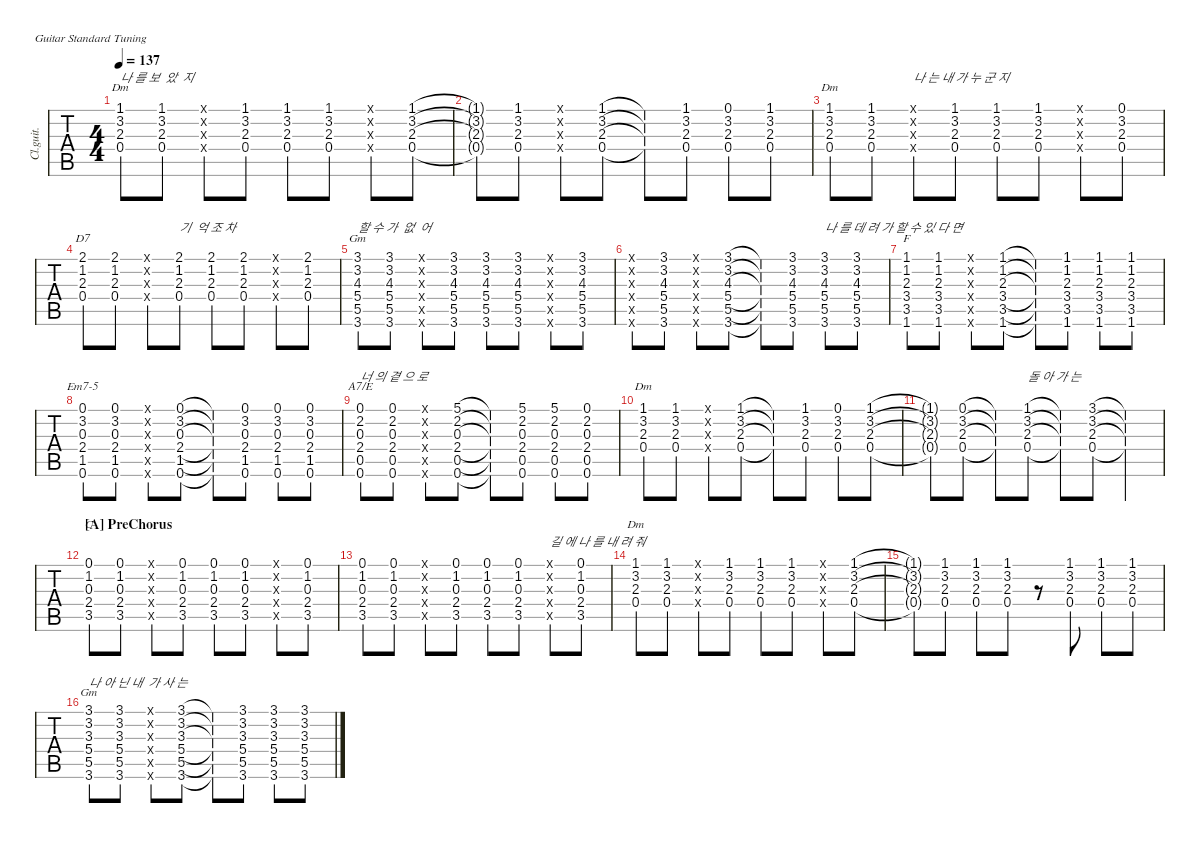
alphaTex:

\defaultSystemsLayout 4
\hideDynamics
\bracketExtendMode nobrackets
\track ("Guitar2" "Cl.guit.") {defaultSystemsLayout 4 instrument electricguitarclean}
\staff {tabs}
\tuning (E4 B3 G3 D3 A2 E2)
\chord ("Dm" 1 3 2 0 x x) {showdiagram false showfingering false}
\chord ("F" 1 1 2 3 3 1) {showdiagram false showfingering false barre (1 1)}
\chord ("A7/E" 0 2 0 2 0 0) {showdiagram false showfingering false}
\chord ("Gm" 3 3 4 5 5 3) {showdiagram false showfingering false barre (3 3)}
\chord ("D7" 2 1 2 0 x x) {showdiagram false showfingering false}
\chord ("Em7-5" 0 3 0 2 1 0) {showdiagram false showfingering false}
\chord ("C" 0 1 0 2 3 x) {showdiagram false showfingering false}
\chord ("Gm" 3 3 3 5 5 3) {showdiagram false showfingering false barre (3 3 3)}
\ts (4 4)
\tempo 137
\clef g2
\ks f
(0.4{acc forcenatural} 2.3{acc forcenatural} 3.2{acc forcenatural} 1.1{acc forcenatural}).8{ch "Dm" txt "나 를 보  았  지" dy mf} (0.4{acc forcenatural} 2.3{acc forcenatural} 3.2{acc forcenatural} 1.1{acc forcenatural}).8 (0.4{x acc forcenatural} 2.3{x acc forcenatural} 3.2{x acc forcenatural} 1.1{x acc forcenatural}).8 (0.4{acc forcenatural} 2.3{acc forcenatural} 3.2{acc forcenatural} 1.1{acc forcenatural}).8 (0.4{acc forcenatural} 2.3{acc forcenatural} 3.2{acc forcenatural} 1.1{acc forcenatural}).8 (0.4{acc forcenatural} 2.3{acc forcenatural} 3.2{acc forcenatural} 1.1{acc forcenatural}).8 (0.4{x acc forcenatural} 2.3{x acc forcenatural} 3.2{x acc forcenatural} 1.1{x acc forcenatural}).8 (0.4{acc forcenatural} 2.3{acc forcenatural} 3.2{acc forcenatural} 1.1{acc forcenatural}).8 |
(0.4{t acc forcenatural} 2.3{t acc forcenatural} 3.2{t acc forcenatural} 1.1{t acc forcenatural}).8 (0.4{acc forcenatural} 2.3{acc forcenatural} 3.2{acc forcenatural} 1.1{acc forcenatural}).8 (0.4{x acc forcenatural} 2.3{x acc forcenatural} 3.2{x acc forcenatural} 1.1{x acc forcenatural}).8 (0.4{acc forcenatural} 2.3{acc forcenatural} 3.2{acc forcenatural} 1.1{acc forcenatural}).8 (0.4{t acc forcenatural} 2.3{t acc forcenatural} 3.2{t acc forcenatural} 1.1{t acc forcenatural}).8 (0.4{acc forcenatural} 2.3{acc forcenatural} 3.2{acc forcenatural} 1.1{acc forcenatural}).8 (0.4{acc forcenatural} 2.3{acc forcenatural} 3.2{acc forcenatural} 0.1{acc forcenatural}).8 (0.4{acc forcenatural} 2.3{acc forcenatural} 3.2{acc forcenatural} 1.1{acc forcenatural}).8 |
(0.4{acc forcenatural} 2.3{acc forcenatural} 3.2{acc forcenatural} 1.1{acc forcenatural}).8{ch "Dm"} (0.4{acc forcenatural} 2.3{acc forcenatural} 3.2{acc forcenatural} 1.1{acc forcenatural}).8 (0.4{x acc forcenatural} 2.3{x acc forcenatural} 3.2{x acc forcenatural} 1.1{x acc forcenatural}).8{txt "나 는 내 가 누 군 지"} (0.4{acc forcenatural} 2.3{acc forcenatural} 3.2{acc forcenatural} 1.1{acc forcenatural}).8 (0.4{acc forcenatural} 2.3{acc forcenatural} 3.2{acc forcenatural} 1.1{acc forcenatural}).8 (0.4{acc forcenatural} 2.3{acc forcenatural} 3.2{acc forcenatural} 1.1{acc forcenatural}).8 (0.4{x acc forcenatural} 2.3{x acc forcenatural} 3.2{x acc forcenatural} 1.1{x acc forcenatural}).8 (0.4{acc forcenatural} 2.3{acc forcenatural} 3.2{acc forcenatural} 0.1{acc forcenatural}).8 |
(2.3{acc forcenatural} 1.2{acc forcenatural} 2.1{acc b} 0.4{acc forcenatural}).8{ch "D7"} (2.3{acc forcenatural} 1.2{acc forcenatural} 2.1{acc b} 0.4{acc forcenatural}).8 (2.3{x acc forcenatural} 1.2{x acc forcenatural} 2.1{x acc b} 0.4{x acc forcenatural}).8 (2.3{acc forcenatural} 1.2{acc forcenatural} 2.1{acc b} 0.4{acc forcenatural}).8{txt "기  억 조 차"} (2.3{acc forcenatural} 1.2{acc forcenatural} 2.1{acc b} 0.4{acc forcenatural}).8 (2.3{acc forcenatural} 1.2{acc forcenatural} 2.1{acc b} 0.4{acc forcenatural}).8 (2.3{x acc forcenatural} 1.2{x acc forcenatural} 2.1{x acc b} 0.4{x acc forcenatural}).8 (2.3{acc forcenatural} 1.2{acc forcenatural} 2.1{acc b} 0.4{acc forcenatural}).8 |
(5.5{acc forcenatural} 5.4{acc forcenatural} 4.3{acc forcenatural} 3.2{acc forcenatural} 3.1{acc forcenatural} 3.6{acc forcenatural}).8{ch "Gm" txt "할 수 가  없  어"} (5.5{acc forcenatural} 5.4{acc forcenatural} 4.3{acc forcenatural} 3.2{acc forcenatural} 3.1{acc forcenatural} 3.6{acc forcenatural}).8 (5.5{x acc forcenatural} 5.4{x acc forcenatural} 4.3{x acc forcenatural} 3.2{x acc forcenatural} 3.1{x acc forcenatural} 3.6{x acc forcenatural}).8 (5.5{acc forcenatural} 5.4{acc forcenatural} 4.3{acc forcenatural} 3.2{acc forcenatural} 3.1{acc forcenatural} 3.6{acc forcenatural}).8 (5.5{acc forcenatural} 5.4{acc forcenatural} 4.3{acc forcenatural} 3.2{acc forcenatural} 3.1{acc forcenatural} 3.6{acc forcenatural}).8 (5.5{acc forcenatural} 5.4{acc forcenatural} 4.3{acc forcenatural} 3.2{acc forcenatural} 3.1{acc forcenatural} 3.6{acc forcenatural}).8 (5.5{x acc forcenatural} 5.4{x acc forcenatural} 4.3{x acc forcenatural} 3.2{x acc forcenatural} 3.1{x acc forcenatural} 3.6{x acc forcenatural}).8 (5.5{acc forcenatural} 5.4{acc forcenatural} 4.3{acc forcenatural} 3.2{acc forcenatural} 3.1{acc forcenatural} 3.6{acc forcenatural}).8 |
(5.5{x acc forcenatural} 5.4{x acc forcenatural} 4.3{x acc forcenatural} 3.2{x acc forcenatural} 3.1{x acc forcenatural} 3.6{x acc forcenatural}).8 (5.5{acc forcenatural} 5.4{acc forcenatural} 4.3{acc forcenatural} 3.2{acc forcenatural} 3.1{acc forcenatural} 3.6{acc forcenatural}).8 (5.5{x acc forcenatural} 5.4{x acc forcenatural} 4.3{x acc forcenatural} 3.2{x acc forcenatural} 3.1{x acc forcenatural} 3.6{x acc forcenatural}).8 (5.5{acc forcenatural} 5.4{acc forcenatural} 4.3{acc forcenatural} 3.2{acc forcenatural} 3.1{acc forcenatural} 3.6{acc forcenatural}).8 (5.5{t acc forcenatural} 5.4{t acc forcenatural} 4.3{t acc forcenatural} 3.2{t acc forcenatural} 3.1{t acc forcenatural} 3.6{t acc forcenatural}).8 (5.5{acc forcenatural} 5.4{acc forcenatural} 4.3{acc forcenatural} 3.2{acc forcenatural} 3.1{acc forcenatural} 3.6{acc forcenatural}).8 (5.5{acc forcenatural} 5.4{acc forcenatural} 4.3{acc forcenatural} 3.2{acc forcenatural} 3.1{acc forcenatural} 3.6{acc forcenatural}).8{txt "나 를 데 려 가 할 수 있 다 면 "} (5.5{acc forcenatural} 5.4{acc forcenatural} 4.3{acc forcenatural} 3.2{acc forcenatural} 3.1{acc forcenatural} 3.6{acc forcenatural}).8 |
(3.5{acc forcenatural} 3.4{acc forcenatural} 2.3{acc forcenatural} 1.2{acc forcenatural} 1.1{acc forcenatural} 1.6{acc forcenatural}).8{ch "F"} (3.5{acc forcenatural} 3.4{acc forcenatural} 2.3{acc forcenatural} 1.2{acc forcenatural} 1.1{acc forcenatural} 1.6{acc forcenatural}).8 (3.5{x acc forcenatural} 3.4{x acc forcenatural} 2.3{x acc forcenatural} 1.2{x acc forcenatural} 1.1{x acc forcenatural} 1.6{x acc forcenatural}).8 (3.5{acc forcenatural} 3.4{acc forcenatural} 2.3{acc forcenatural} 1.2{acc forcenatural} 1.1{acc forcenatural} 1.6{acc forcenatural}).8 (3.5{t acc forcenatural} 3.4{t acc forcenatural} 2.3{t acc forcenatural} 1.2{t acc forcenatural} 1.1{t acc forcenatural} 1.6{t acc forcenatural}).8 (3.5{acc forcenatural} 3.4{acc forcenatural} 2.3{acc forcenatural} 1.2{acc forcenatural} 1.1{acc forcenatural} 1.6{acc forcenatural}).8 (3.5{acc forcenatural} 3.4{acc forcenatural} 2.3{acc forcenatural} 1.2{acc forcenatural} 1.1{acc forcenatural} 1.6{acc forcenatural}).8 (3.5{acc forcenatural} 3.4{acc forcenatural} 2.3{acc forcenatural} 1.2{acc forcenatural} 1.1{acc forcenatural} 1.6{acc forcenatural}).8 |
(1.5{acc b} 3.2{acc forcenatural} 0.1{acc forcenatural} 2.4{acc forcenatural} 0.3{acc forcenatural} 0.6{acc forcenatural}).8{ch "Em7-5"} (1.5{acc b} 3.2{acc forcenatural} 0.1{acc forcenatural} 2.4{acc forcenatural} 0.3{acc forcenatural} 0.6{acc forcenatural}).8 (1.5{x acc b} 3.2{x acc forcenatural} 0.1{x acc forcenatural} 2.4{x acc forcenatural} 0.3{x acc forcenatural} 0.6{x acc forcenatural}).8 (1.5{acc b} 3.2{acc forcenatural} 0.1{acc forcenatural} 2.4{acc forcenatural} 0.3{acc forcenatural} 0.6{acc forcenatural}).8 (1.5{t acc b} 3.2{t acc forcenatural} 0.1{t acc forcenatural} 2.4{t acc forcenatural} 0.3{t acc forcenatural} 0.6{t acc forcenatural}).8 (1.5{acc b} 3.2{acc forcenatural} 0.1{acc forcenatural} 2.4{acc forcenatural} 0.3{acc forcenatural} 0.6{acc forcenatural}).8 (1.5{acc b} 3.2{acc forcenatural} 0.1{acc forcenatural} 2.4{acc forcenatural} 0.3{acc forcenatural} 0.6{acc forcenatural}).8 (1.5{acc b} 3.2{acc forcenatural} 0.1{acc forcenatural} 2.4{acc forcenatural} 0.3{acc forcenatural} 0.6{acc forcenatural}).8 |
(0.5{acc forcenatural} 2.2{acc b} 2.4{acc forcenatural} 0.3{acc forcenatural} 0.6{acc forcenatural} 0.1{acc forcenatural}).8{ch "A7/E" txt "너 의 곁 으 로"} (0.5{acc forcenatural} 2.2{acc b} 2.4{acc forcenatural} 0.3{acc forcenatural} 0.6{acc forcenatural} 0.1{acc forcenatural}).8 (0.5{x acc forcenatural} 2.2{x acc b} 2.4{x acc forcenatural} 0.3{x acc forcenatural} 0.6{x acc forcenatural} 0.1{x acc forcenatural}).8 (0.5{acc forcenatural} 2.2{acc b} 2.4{acc forcenatural} 0.3{acc forcenatural} 0.6{acc forcenatural} 5.1{acc forcenatural}).8 (0.5{t acc forcenatural} 2.2{t acc b} 2.4{t acc forcenatural} 0.3{t acc forcenatural} 0.6{t acc forcenatural} 5.1{t acc forcenatural}).8 (0.5{acc forcenatural} 2.2{acc b} 2.4{acc forcenatural} 0.3{acc forcenatural} 0.6{acc forcenatural} 5.1{acc forcenatural}).8 (0.5{acc forcenatural} 2.2{acc b} 2.4{acc forcenatural} 0.3{acc forcenatural} 0.6{acc forcenatural} 5.1{acc forcenatural}).8 (0.5{acc forcenatural} 2.2{acc b} 2.4{acc forcenatural} 0.3{acc forcenatural} 0.6{acc forcenatural} 0.1{acc forcenatural}).8 |
(0.4{acc forcenatural} 2.3{acc forcenatural} 3.2{acc forcenatural} 1.1{acc forcenatural}).8{ch "Dm"} (0.4{acc forcenatural} 2.3{acc forcenatural} 3.2{acc forcenatural} 1.1{acc forcenatural}).8 (0.4{x acc forcenatural} 2.3{x acc forcenatural} 3.2{x acc forcenatural} 1.1{x acc forcenatural}).8 (0.4{acc forcenatural} 2.3{acc forcenatural} 3.2{acc forcenatural} 1.1{acc forcenatural}).8 (0.4{t acc forcenatural} 2.3{t acc forcenatural} 3.2{t acc forcenatural} 1.1{t acc forcenatural}).8 (0.4{acc forcenatural} 2.3{acc forcenatural} 3.2{acc forcenatural} 1.1{acc forcenatural}).8 (0.4{acc forcenatural} 2.3{acc forcenatural} 3.2{acc forcenatural} 0.1{acc forcenatural}).8 (0.4{acc forcenatural} 2.3{acc forcenatural} 3.2{acc forcenatural} 1.1{acc forcenatural}).8 |
(0.4{t acc forcenatural} 2.3{t acc forcenatural} 3.2{t acc forcenatural} 1.1{t acc forcenatural}).8 (0.4{acc forcenatural} 2.3{acc forcenatural} 3.2{acc forcenatural} 0.1{acc forcenatural}).8 (0.4{t acc forcenatural} 2.3{t acc forcenatural} 3.2{t acc forcenatural} 0.1{t acc forcenatural}).8 (0.4{acc forcenatural} 2.3{acc forcenatural} 3.2{acc forcenatural} 1.1{acc forcenatural}).8{txt "돌 아 가 는"} (0.4{t acc forcenatural} 2.3{t acc forcenatural} 3.2{t acc forcenatural} 1.1{t acc forcenatural}).8 (0.4{acc forcenatural} 2.3{acc forcenatural} 3.2{acc forcenatural} 3.1{acc forcenatural}).8 (0.4{t acc forcenatural} 2.3{t acc forcenatural} 3.2{t acc forcenatural} 3.1{t acc forcenatural}).4 |
\section ("A" "PreChorus")
(2.4{acc forcenatural} 0.3{acc forcenatural} 1.2{acc forcenatural} 0.1{acc forcenatural} 3.5{acc forcenatural}).8{ch "C"} (2.4{acc forcenatural} 0.3{acc forcenatural} 1.2{acc forcenatural} 0.1{acc forcenatural} 3.5{acc forcenatural}).8 (2.4{x acc forcenatural} 0.3{x acc forcenatural} 1.2{x acc forcenatural} 0.1{x acc forcenatural} 3.5{x acc forcenatural}).8 (2.4{acc forcenatural} 0.3{acc forcenatural} 1.2{acc forcenatural} 0.1{acc forcenatural} 3.5{acc forcenatural}).8 (2.4{acc forcenatural} 0.3{acc forcenatural} 1.2{acc forcenatural} 0.1{acc forcenatural} 3.5{acc forcenatural}).8 (2.4{acc forcenatural} 0.3{acc forcenatural} 1.2{acc forcenatural} 0.1{acc forcenatural} 3.5{acc forcenatural}).8 (2.4{x acc forcenatural} 0.3{x acc forcenatural} 1.2{x acc forcenatural} 0.1{x acc forcenatural} 3.5{x acc forcenatural}).8 (2.4{acc forcenatural} 0.3{acc forcenatural} 1.2{acc forcenatural} 0.1{acc forcenatural} 3.5{acc forcenatural}).8 |
(2.4{acc forcenatural} 0.3{acc forcenatural} 1.2{acc forcenatural} 0.1{acc forcenatural} 3.5{acc forcenatural}).8 (2.4{acc forcenatural} 0.3{acc forcenatural} 1.2{acc forcenatural} 0.1{acc forcenatural} 3.5{acc forcenatural}).8 (2.4{x acc forcenatural} 0.3{x acc forcenatural} 1.2{x acc forcenatural} 0.1{x acc forcenatural} 3.5{x acc forcenatural}).8 (2.4{acc forcenatural} 0.3{acc forcenatural} 1.2{acc forcenatural} 0.1{acc forcenatural} 3.5{acc forcenatural}).8 (2.4{acc forcenatural} 0.3{acc forcenatural} 1.2{acc forcenatural} 0.1{acc forcenatural} 3.5{acc forcenatural}).8 (2.4{acc forcenatural} 0.3{acc forcenatural} 1.2{acc forcenatural} 0.1{acc forcenatural} 3.5{acc forcenatural}).8 (2.4{x acc forcenatural} 0.3{x acc forcenatural} 1.2{x acc forcenatural} 0.1{x acc forcenatural} 3.5{x acc forcenatural}).8{txt "길 에 나 를 내 려 줘"} (2.4{acc forcenatural} 0.3{acc forcenatural} 1.2{acc forcenatural} 0.1{acc forcenatural} 3.5{acc forcenatural}).8 |
(0.4{acc forcenatural} 2.3{acc forcenatural} 3.2{acc forcenatural} 1.1{acc forcenatural}).8{ch "Dm"} (0.4{acc forcenatural} 2.3{acc forcenatural} 3.2{acc forcenatural} 1.1{acc forcenatural}).8 (0.4{x acc forcenatural} 2.3{x acc forcenatural} 3.2{x acc forcenatural} 1.1{x acc forcenatural}).8 (0.4{acc forcenatural} 2.3{acc forcenatural} 3.2{acc forcenatural} 1.1{acc forcenatural}).8 (0.4{acc forcenatural} 2.3{acc forcenatural} 3.2{acc forcenatural} 1.1{acc forcenatural}).8 (0.4{acc forcenatural} 2.3{acc forcenatural} 3.2{acc forcenatural} 1.1{acc forcenatural}).8 (0.4{x acc forcenatural} 2.3{x acc forcenatural} 3.2{x acc forcenatural} 1.1{x acc forcenatural}).8 (0.4{acc forcenatural} 2.3{acc forcenatural} 3.2{acc forcenatural} 1.1{acc forcenatural}).8 |
(0.4{t acc forcenatural} 2.3{t acc forcenatural} 3.2{t acc forcenatural} 1.1{t acc forcenatural}).8 (0.4{acc forcenatural} 2.3{acc forcenatural} 3.2{acc forcenatural} 1.1{acc forcenatural}).8 (0.4{acc forcenatural} 2.3{acc forcenatural} 3.2{acc forcenatural} 1.1{acc forcenatural}).8 (0.4{acc forcenatural} 2.3{acc forcenatural} 3.2{acc forcenatural} 1.1{acc forcenatural}).8 r.8 (0.4{acc forcenatural} 2.3{acc forcenatural} 3.2{acc forcenatural} 1.1{acc forcenatural}).8 (0.4{acc forcenatural} 2.3{acc forcenatural} 3.2{acc forcenatural} 1.1{acc forcenatural}).8 (0.4{acc forcenatural} 2.3{acc forcenatural} 3.2{acc forcenatural} 1.1{acc forcenatural}).8 |
(5.4{acc forcenatural} 3.3{acc b} 3.2{acc forcenatural} 3.1{acc forcenatural} 5.5{acc forcenatural} 3.6{acc forcenatural}).8{ch "Gm" txt "나 아 닌 내  가 사 는"} (5.4{acc forcenatural} 3.3{acc b} 3.2{acc forcenatural} 3.1{acc forcenatural} 5.5{acc forcenatural} 3.6{acc forcenatural}).8 (5.4{x acc forcenatural} 3.3{x acc b} 3.2{x acc forcenatural} 3.1{x acc forcenatural} 5.5{x acc forcenatural} 3.6{x acc forcenatural}).8 (5.4{acc forcenatural} 3.3{acc b} 3.2{acc forcenatural} 3.1{acc forcenatural} 5.5{acc forcenatural} 3.6{acc forcenatural}).8 (5.4{t acc forcenatural} 3.3{t acc b} 3.2{t acc forcenatural} 3.1{t acc forcenatural} 5.5{t acc forcenatural} 3.6{t acc forcenatural}).8 (5.4{acc forcenatural} 3.3{acc b} 3.2{acc forcenatural} 3.1{acc forcenatural} 5.5{acc forcenatural} 3.6{acc forcenatural}).8 (5.4{acc forcenatural} 3.3{acc b} 3.2{acc forcenatural} 3.1{acc forcenatural} 5.5{acc forcenatural} 3.6{acc forcenatural}).8 (5.4{acc forcenatural} 3.3{acc b} 3.2{acc forcenatural} 3.1{acc forcenatural} 5.5{acc forcenatural} 3.6{acc forcenatural}).8
